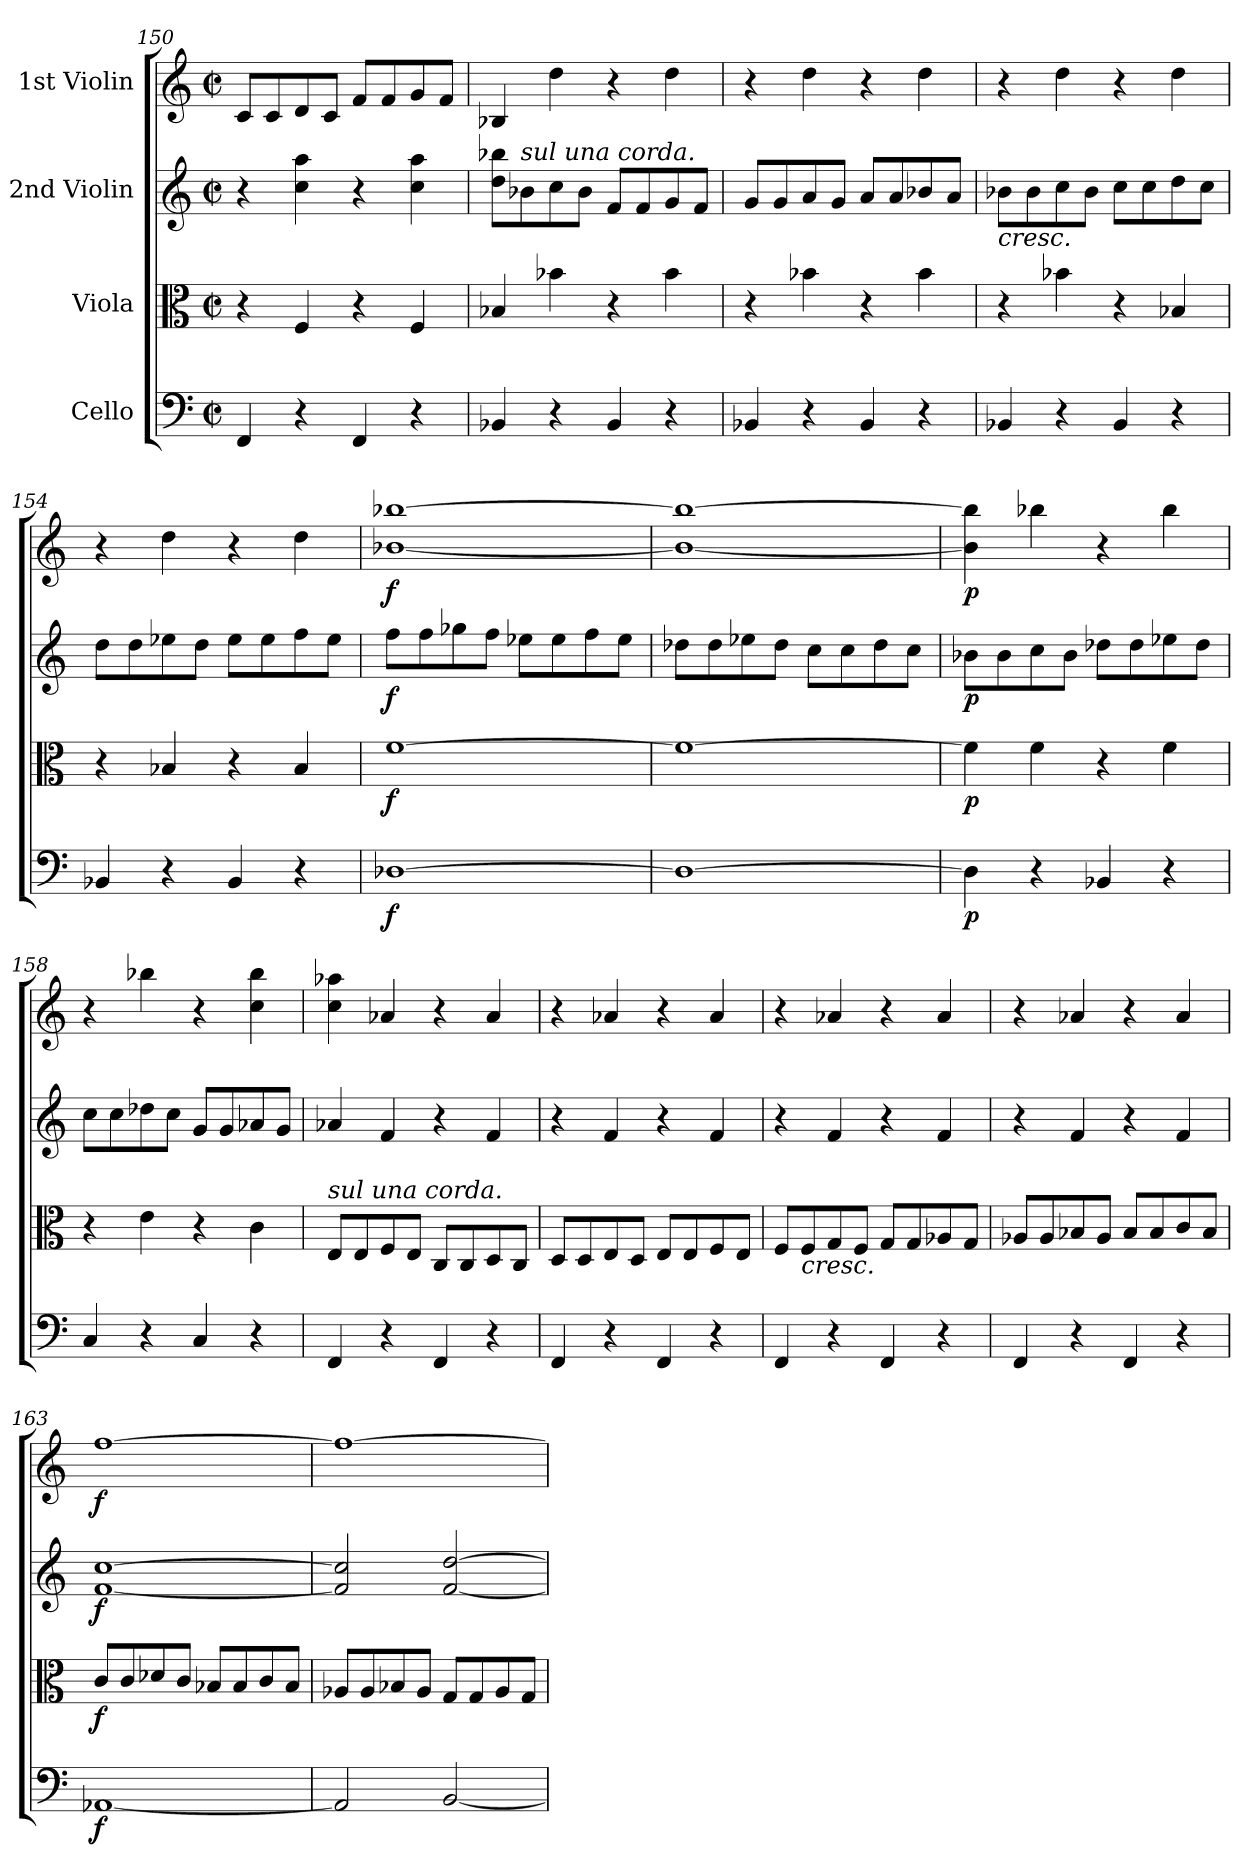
**kern	**dynam	**kern	**dynam	**kern	**dynam	**kern	**dynam
*part4	*part4	*part3	*part3	*part2	*part2	*part1	*part1
*staff4	*staff4	*staff3	*staff3	*staff2	*staff2	*staff1	*staff1
*I"Cello	*	*I"Viola	*	*I"2nd Violin	*	*I"1st Violin	*
!!LO:LB:g=z
*clefF4	*	*clefC3	*	*clefG2	*	*clefG2	*
*k[]	*	*k[]	*	*k[]	*	*k[]	*
*M2/2	*	*M2/2	*	*M2/2	*	*M2/2	*
*met(c|)	*	*met(c|)	*	*met(c|)	*	*met(c|)	*
=150	=150	=150	=150	=150	=150	=150	=150
4FF/	.	4r	.	4r	.	8c/L	.
.	.	.	.	.	.	8c/	.
4r	.	4F/	.	4cc\ 4aa\	.	8d/	.
.	.	.	.	.	.	8c/J	.
4FF/	.	4r	.	4r	.	8f/L	.
.	.	.	.	.	.	8f/	.
4r	.	4F/	.	4cc\ 4aa\	.	8g/	.
.	.	.	.	.	.	8f/J	.
=151	=151	=151	=151	=151	=151	=151	=151
4BB-X/	.	4B-X/	.	8dd\ 8bb-X\L	.	4B-X/	.
!	!	!	!	!LO:TX:a:i:t=sul una corda.	!	!	!
.	.	.	.	8b-X\	.	.	.
4r	.	4b-X\	.	8cc\	.	4dd\	.
.	.	.	.	8b-\J	.	.	.
4BB-/	.	4r	.	8f/L	.	4r	.
.	.	.	.	8f/	.	.	.
4r	.	4b-\	.	8g/	.	4dd\	.
.	.	.	.	8f/J	.	.	.
=152	=152	=152	=152	=152	=152	=152	=152
4BB-X/	.	4r	.	8g/L	.	4r	.
.	.	.	.	8g/	.	.	.
4r	.	4b-X\	.	8a/	.	4dd\	.
.	.	.	.	8g/J	.	.	.
4BB-/	.	4r	.	8a/L	.	4r	.
.	.	.	.	8a/	.	.	.
4r	.	4b-\	.	8b-X/	.	4dd\	.
.	.	.	.	8a/J	.	.	.
!!LO:PB:g=z
=153	=153	=153	=153	=153	=153	=153	=153
!	!	!	!	!LO:TX:b:i:t=cresc.	!	!	!
4BB-X/	.	4r	.	8b-X\L	.	4r	.
.	.	.	.	8b-\	.	.	.
4r	.	4b-X\	.	8cc\	.	4dd\	.
.	.	.	.	8b-\J	.	.	.
4BB-/	.	4r	.	8cc\L	.	4r	.
.	.	.	.	8cc\	.	.	.
4r	.	4B-X/	.	8dd\	.	4dd\	.
.	.	.	.	8cc\J	.	.	.
=154	=154	=154	=154	=154	=154	=154	=154
4BB-X/	.	4r	.	8dd\L	.	4r	.
.	.	.	.	8dd\	.	.	.
4r	.	4B-X/	.	8ee-X\	.	4dd\	.
.	.	.	.	8dd\J	.	.	.
4BB-/	.	4r	.	8ee-\L	.	4r	.
.	.	.	.	8ee-\	.	.	.
4r	.	4B-/	.	8ff\	.	4dd\	.
.	.	.	.	8ee-\J	.	.	.
=155	=155	=155	=155	=155	=155	=155	=155
!	!LO:DY:b	!	!LO:DY:b	!	!LO:DY:b	!	!LO:DY:b
[1D-X	f	[1f	f	8ff\L	f	[1b-X [1bb-X	f
.	.	.	.	8ff\	.	.	.
.	.	.	.	8gg-X\	.	.	.
.	.	.	.	8ff\J	.	.	.
.	.	.	.	8ee-X\L	.	.	.
.	.	.	.	8ee-\	.	.	.
.	.	.	.	8ff\	.	.	.
.	.	.	.	8ee-\J	.	.	.
=156	=156	=156	=156	=156	=156	=156	=156
1D-_	.	1f_	.	8dd-X\L	.	1b-_ 1bb-_	.
.	.	.	.	8dd-\	.	.	.
.	.	.	.	8ee-X\	.	.	.
.	.	.	.	8dd-\J	.	.	.
.	.	.	.	8cc\L	.	.	.
.	.	.	.	8cc\	.	.	.
.	.	.	.	8dd-\	.	.	.
.	.	.	.	8cc\J	.	.	.
!!LO:LB:g=z
=157	=157	=157	=157	=157	=157	=157	=157
!	!LO:DY:b	!	!LO:DY:b	!	!LO:DY:b	!	!LO:DY:b
4D-\]	p	4f\]	p	8b-X\L	p	4b-\] 4bb-\]	p
.	.	.	.	8b-\	.	.	.
4r	.	4f\	.	8cc\	.	4bb-X\	.
.	.	.	.	8b-\J	.	.	.
4BB-X/	.	4r	.	8dd-X\L	.	4r	.
.	.	.	.	8dd-\	.	.	.
4r	.	4f\	.	8ee-X\	.	4bb-\	.
.	.	.	.	8dd-\J	.	.	.
=158	=158	=158	=158	=158	=158	=158	=158
4C/	.	4r	.	8cc\L	.	4r	.
.	.	.	.	8cc\	.	.	.
4r	.	4e\	.	8dd-X\	.	4bb-X\	.
.	.	.	.	8cc\J	.	.	.
4C/	.	4r	.	8g/L	.	4r	.
.	.	.	.	8g/	.	.	.
4r	.	4c\	.	8a-X/	.	4cc\ 4bb-\	.
.	.	.	.	8g/J	.	.	.
=159	=159	=159	=159	=159	=159	=159	=159
!	!	!LO:TX:a:i:t=sul una corda.	!	!	!	!	!
4FF/	.	8E/L	.	4a-X/	.	4cc\ 4aa-X\	.
.	.	8E/	.	.	.	.	.
4r	.	8F/	.	4f/	.	4a-X/	.
.	.	8E/J	.	.	.	.	.
4FF/	.	8C/L	.	4r	.	4r	.
.	.	8C/	.	.	.	.	.
4r	.	8D/	.	4f/	.	4a-/	.
.	.	8C/J	.	.	.	.	.
=160	=160	=160	=160	=160	=160	=160	=160
4FF/	.	8D/L	.	4r	.	4r	.
.	.	8D/	.	.	.	.	.
4r	.	8E/	.	4f/	.	4a-X/	.
.	.	8D/J	.	.	.	.	.
4FF/	.	8E/L	.	4r	.	4r	.
.	.	8E/	.	.	.	.	.
4r	.	8F/	.	4f/	.	4a-/	.
.	.	8E/J	.	.	.	.	.
!!LO:PB:g=z
=161	=161	=161	=161	=161	=161	=161	=161
4FF/	.	8F/L	.	4r	.	4r	.
!	!	!LO:TX:b:i:t=cresc.	!	!	!	!	!
.	.	8F/	.	.	.	.	.
4r	.	8G/	.	4f/	.	4a-X/	.
.	.	8F/J	.	.	.	.	.
4FF/	.	8G/L	.	4r	.	4r	.
.	.	8G/	.	.	.	.	.
4r	.	8A-X/	.	4f/	.	4a-/	.
.	.	8G/J	.	.	.	.	.
=162	=162	=162	=162	=162	=162	=162	=162
4FF/	.	8A-X/L	.	4r	.	4r	.
.	.	8A-/	.	.	.	.	.
4r	.	8B-X/	.	4f/	.	4a-X/	.
.	.	8A-/J	.	.	.	.	.
4FF/	.	8B-/L	.	4r	.	4r	.
.	.	8B-/	.	.	.	.	.
4r	.	8c/	.	4f/	.	4a-/	.
.	.	8B-/J	.	.	.	.	.
=163	=163	=163	=163	=163	=163	=163	=163
!	!LO:DY:b	!	!LO:DY:b	!	!LO:DY:b	!	!LO:DY:b
[1AA-X	f	8c/L	f	[1f [1cc	f	[1ff	f
.	.	8c/	.	.	.	.	.
.	.	8d-X/	.	.	.	.	.
.	.	8c/J	.	.	.	.	.
.	.	8B-X/L	.	.	.	.	.
.	.	8B-/	.	.	.	.	.
.	.	8c/	.	.	.	.	.
.	.	8B-/J	.	.	.	.	.
=164	=164	=164	=164	=164	=164	=164	=164
2AA-/]	.	8A-X/L	.	2f/] 2cc/]	.	1ff_	.
.	.	8A-/	.	.	.	.	.
.	.	8B-X/	.	.	.	.	.
.	.	8A-/J	.	.	.	.	.
[2BB/	.	8G/L	.	[2f/ [2dd/	.	.	.
.	.	8G/	.	.	.	.	.
.	.	8A-/	.	.	.	.	.
.	.	8G/J	.	.	.	.	.
=	=	=	=	=	=	=	=
*-	*-	*-	*-	*-	*-	*-	*-
